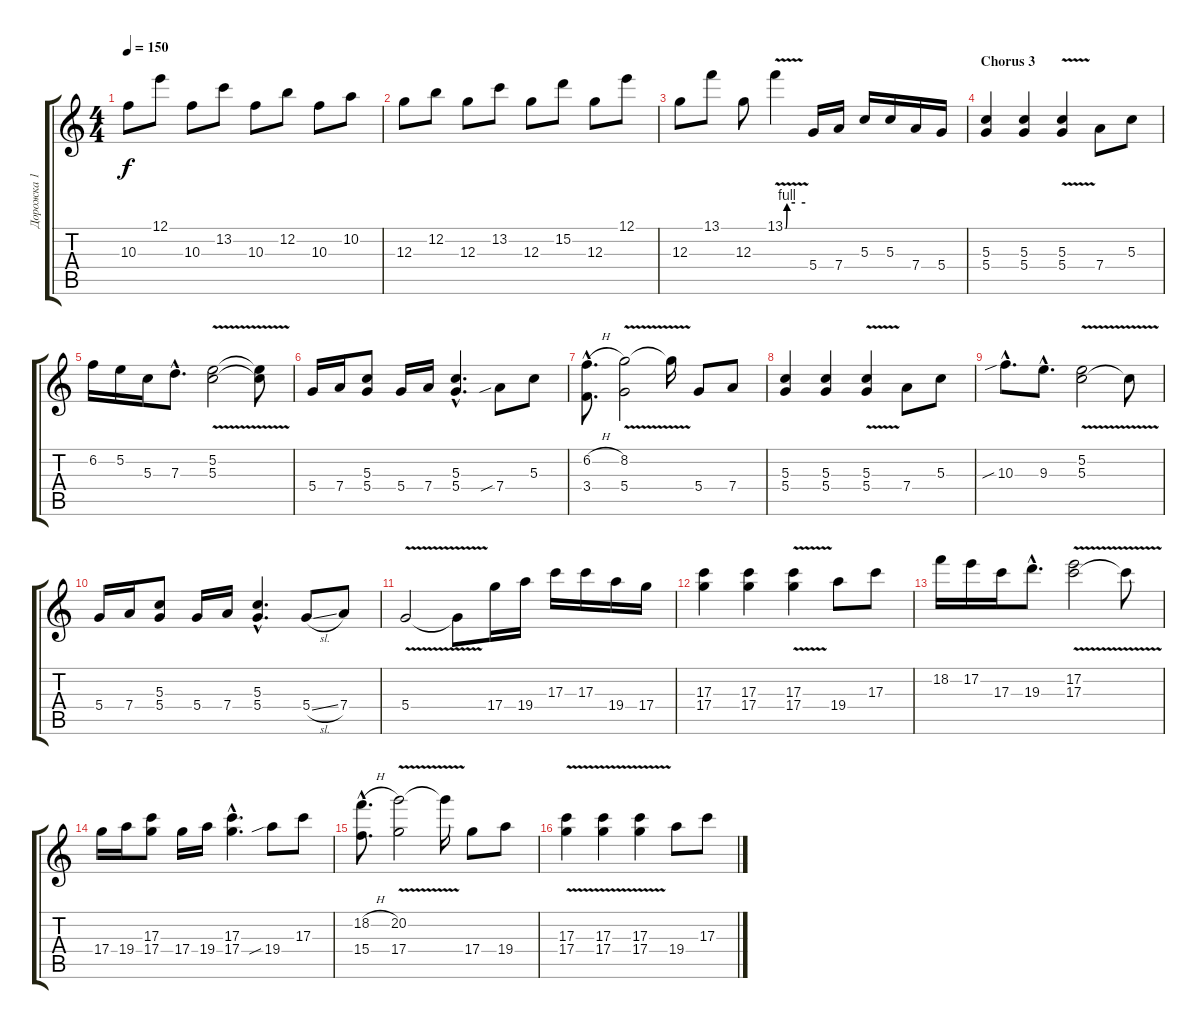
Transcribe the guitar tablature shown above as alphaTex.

\track ("Дорожка 1" "Дорожка 1") {instrument distortionguitar}
\staff {score tabs}
\tuning (E4 B3 G3 D3 A2 E2) {hide}
\ts (4 4)
\tempo 150
\clef g2
\ks c
10.3.8{dy f} 12.1.8 10.3.8 13.2.8 10.3.8 12.2.8 10.3.8 10.2.8 |
12.3.8 12.2.8 12.3.8 13.2.8 12.3.8 15.2.8 12.3.8 12.1.8 |
12.3.8 13.1.8 12.3.8 13.1{be (custom 0 0 2 0 6 4 30 4 60 4) v}.4 5.4.16 7.4.16 5.3.16 5.3.16 7.4.16 5.4.16 |
\section ("" "Chorus 3")
(5.3 5.4).4 (5.3 5.4).4 (5.3{v} 5.4).4 7.4.8 5.3.8 |
6.2.16 5.2.16 5.3.16 7.3{hac}.8{d} (5.2 5.3{v}).2 (5.2{t} 5.3{t}).8 |
5.4.16 7.4.16 (5.3 5.4).8 5.4.16 7.4.16 (5.3{hac} 5.4{hac}).4{d} 7.4{sib}.8 5.3.8 |
(6.2{h hac} 3.4{hac}).8{d} (8.2{v} 5.4).2 8.2{t}.16 5.4.8 7.4.8 |
(5.3 5.4).4 (5.3 5.4).4 (5.3{v} 5.4).4 7.4.8 5.3.8 |
10.3{sib hac}.8{d} 9.3{hac}.8{d} (5.2 5.3{v}).2 5.3{t}.8 |
5.4.16 7.4.16 (5.3 5.4).8 5.4.16 7.4.16 (5.3{hac} 5.4{hac}).4{d} 5.4{sl}.8 7.4.8 |
5.4{v}.2 5.4{t}.8 17.4.16 19.4.16 17.3.16 17.3.16 19.4.16 17.4.16 |
(17.3 17.4).4 (17.3 17.4).4 (17.3{v} 17.4).4 19.4.8 17.3.8 |
18.2.16 17.2.16 17.3.16 19.3{hac}.8{d} (17.2 17.3{v}).2 17.3{t}.8 |
17.4.16 19.4.16 (17.3 17.4).8 17.4.16 19.4.16 (17.3{hac} 17.4{hac}).4{d} 19.4{sib}.8 17.3.8 |
(18.2{h hac} 15.4{hac}).8{d} (20.2{v} 17.4).2 20.2{t}.16 17.4.8 19.4.8 |
(17.3{v} 17.4).4 (17.3{v} 17.4).4 (17.3{v} 17.4).4 19.4.8 17.3.8
